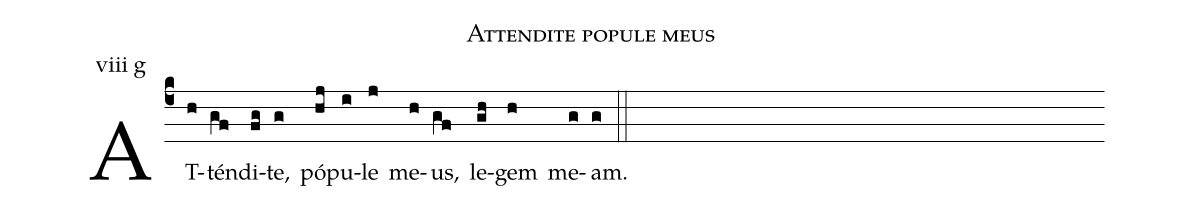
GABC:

name: Attendite popule meus;
annotation: viii g;
mode: 8;
%%
(c4)
AT(h)tén(gf)di(fg)te,(g) pó(hj)pu(i)le(j) me(h)us,(gf) le(gh)gem(h) me(g)am.(g) (::)
